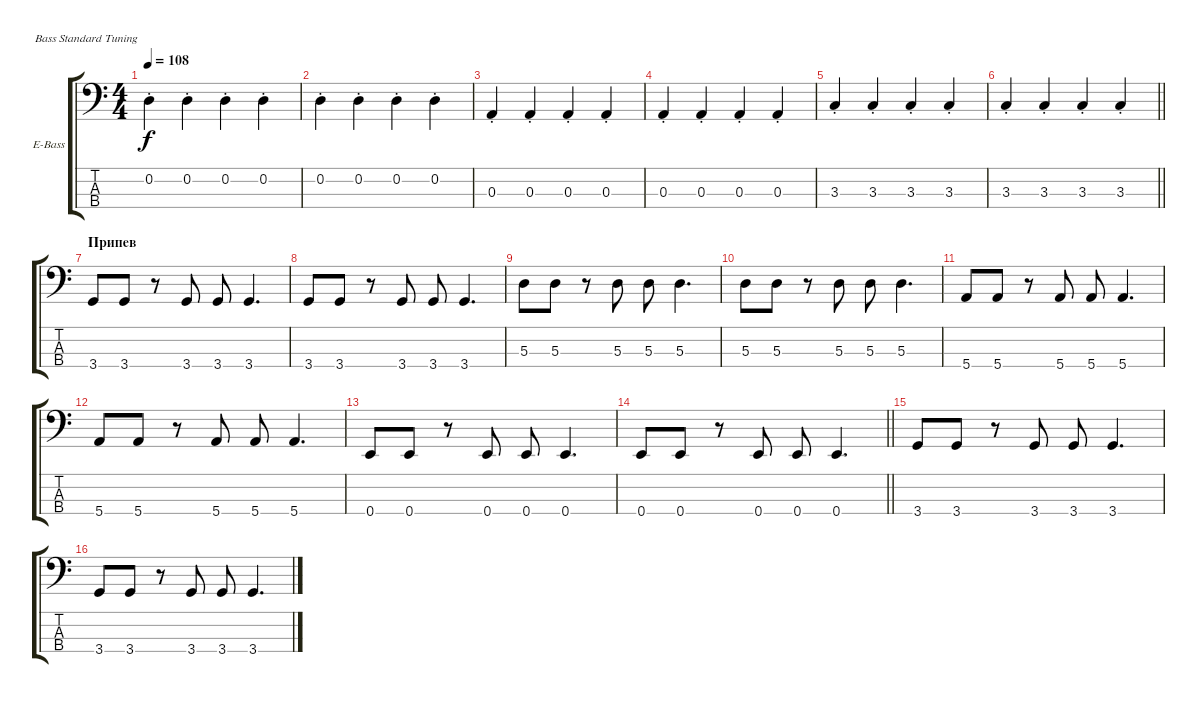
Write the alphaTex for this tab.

\bracketExtendMode groupsimilarinstruments
\firstSystemTrackNameOrientation horizontal
\otherSystemsTrackNameOrientation horizontal
\track ("А. Андреев" "E-Bass") {instrument electricbassfinger}
\staff {score tabs}
\tuning (G2 D2 A1 E1)
\ts (4 4)
\tempo 108
\clef f4
\scale
0.333333
\ks c
0.2{st}.4{dy f} 0.2{st}.4 0.2{st}.4 0.2{st}.4 |
\scale
0.333333 0.2{st}.4 0.2{st}.4 0.2{st}.4 0.2{st}.4 |
\scale
0.333333 0.3{st}.4 0.3{st}.4 0.3{st}.4 0.3{st}.4 |
\scale
0.333333 0.3{st}.4 0.3{st}.4 0.3{st}.4 0.3{st}.4 |
\scale
0.333333 3.3{st}.4 3.3{st}.4 3.3{st}.4 3.3{st}.4 |
\scale
0.333333
\barLineRight lightlight
3.3{st}.4 3.3{st}.4 3.3{st}.4 3.3{st}.4 |
\section ("" "Припев")
\scale
0.333333 3.4.8 3.4.8 r.8 3.4.8 3.4.8 3.4.4{d} |
\scale
0.333333 3.4.8 3.4.8 r.8 3.4.8 3.4.8 3.4.4{d} |
\scale
0.333333 5.3.8 5.3.8 r.8 5.3.8 5.3.8 5.3.4{d} |
\scale
0.333333 5.3.8 5.3.8 r.8 5.3.8 5.3.8 5.3.4{d} |
\scale
0.333333 5.4.8 5.4.8 r.8 5.4.8 5.4.8 5.4.4{d} |
\scale
0.333333 5.4.8 5.4.8 r.8 5.4.8 5.4.8 5.4.4{d} |
\scale
0.333333 0.4.8 0.4.8 r.8 0.4.8 0.4.8 0.4.4{d} |
\scale
0.333333
\barLineRight lightlight
0.4.8 0.4.8 r.8 0.4.8 0.4.8 0.4.4{d} |
\scale
0.333333 3.4.8 3.4.8 r.8 3.4.8 3.4.8 3.4.4{d} |
\scale
0.333333 3.4.8 3.4.8 r.8 3.4.8 3.4.8 3.4.4{d}
